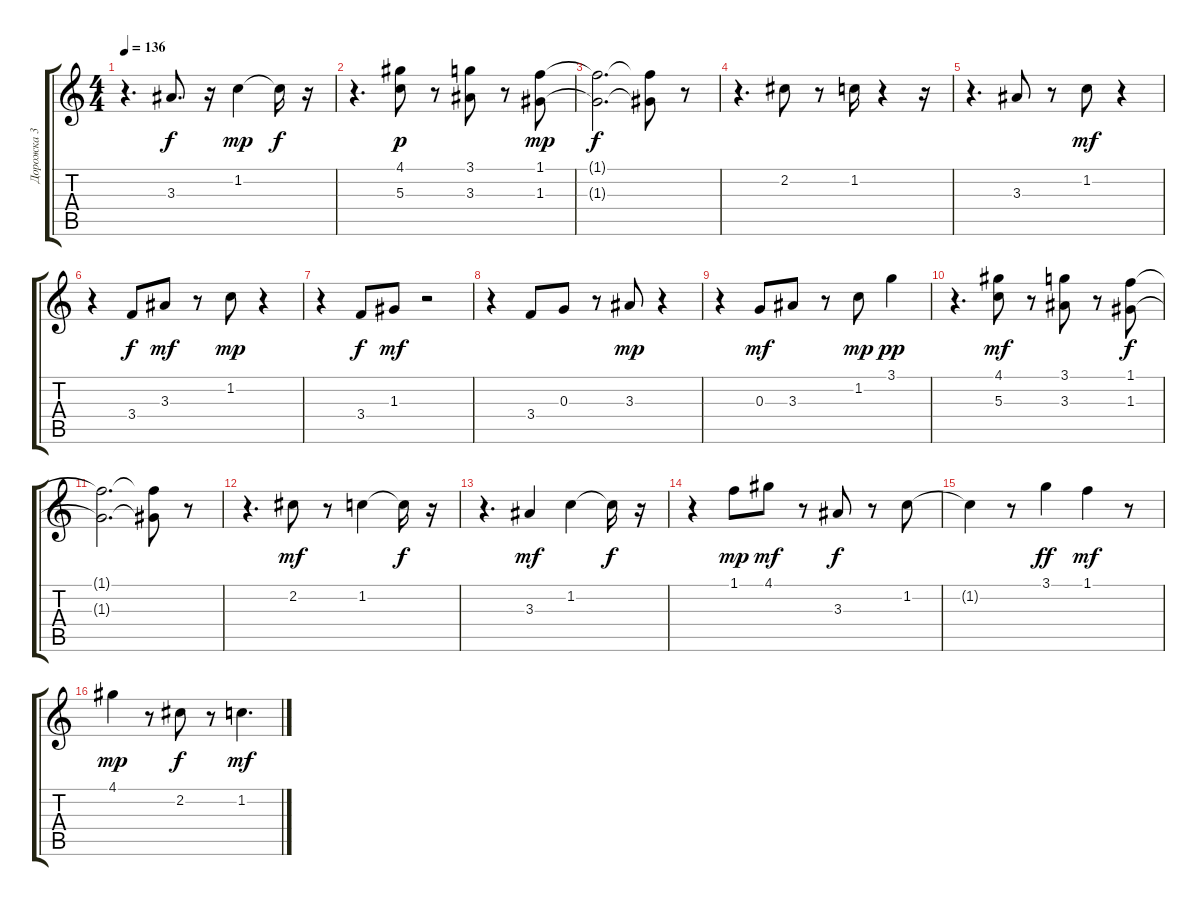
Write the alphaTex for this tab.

\track ("Дорожка 3" "Дорожка 3") {instrument acousticguitarnylon}
\staff {score tabs}
\tuning (E4 B3 G3 D3 A2 E2) {hide}
\ts (4 4)
\tempo 136
\clef g2
\ks c
r.4{d dy mf} 3.3.8{d dy f volume 10} r.16 1.2.4{dy mp} 1.2{t}.16{dy f} r.16 |
r.4{d} (4.1 5.3).8{dy p volume 12} r.8 (3.1 3.3).8 r.8 (1.1 1.3).8{dy mp} |
(1.1{t} 1.3{t}).2{d dy f} (1.1{t} 1.3{t}).8 r.8 |
r.4{d} 2.2.8 r.8 1.2.16 r.4 r.16 |
r.4{d} 3.3.8 r.8 1.2.8{dy mf} r.4 |
r.4 3.4.8{dy f} 3.3.8{dy mf} r.8 1.2.8{dy mp} r.4 |
r.4 3.4.8{dy f} 1.3.8{dy mf} r.2 |
r.4 3.4.8 0.3.8 r.8 3.3.8{dy mp} r.4 |
r.4 0.3.8{dy mf} 3.3.8 r.8 1.2.8{dy mp} 3.1.4{dy pp} |
r.4{d} (4.1 5.3).8{dy mf volume 8} r.8 (3.1 3.3).8 r.8 (1.1 1.3).8{dy f} |
(1.1{t} 1.3{t}).2{d} (1.1{t} 1.3{t}).8 r.8 |
r.4{d} 2.2.8{dy mf volume 14} r.8 1.2.4 1.2{t}.16{dy f} r.16 |
r.4{d} 3.3.4{dy mf} 1.2.4 1.2{t}.16{dy f} r.16 |
r.4 1.1.8{dy mp} 4.1.8{dy mf} r.8 3.3.8{dy f} r.8 1.2.8 |
1.2{t}.4 r.8 3.1.4{dy ff volume 6} 1.1.4{dy mf} r.8 |
4.1.4{dy mp} r.8 2.2.8{dy f volume 14} r.8 1.2.4{d dy mf}
